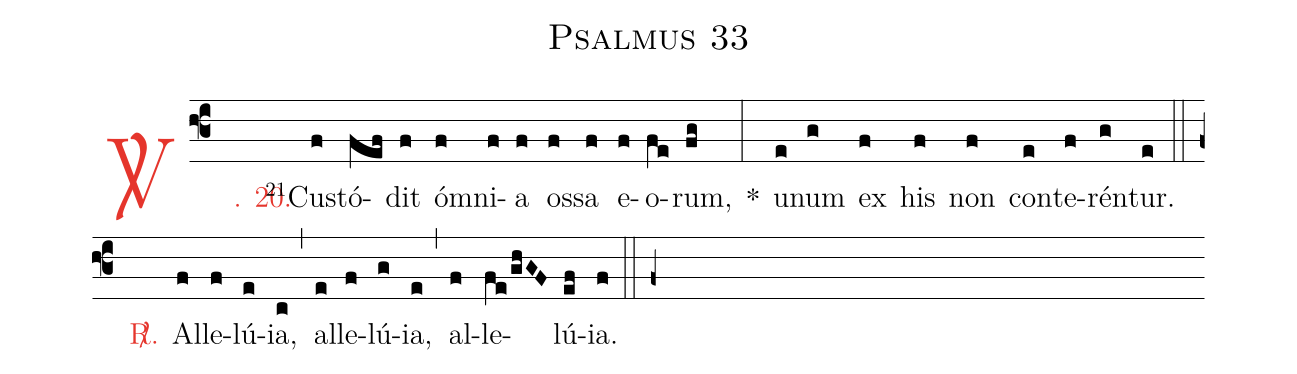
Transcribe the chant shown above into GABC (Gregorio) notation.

name: Psalmus 33;
%%
(f3)

<c><sp>V/</sp>. 20.</c>() <v>\VSup{21}</v>Cu(f)stó(fef)dit(f) óm(f)ni(f)a(f) os(f)sa(f) e(f)o(fe)rum,(fg) *(:) u(e)num(g) ex(f) his(f) non(f) con(e)te(f)rén(g)tur.(e)

(::)

<nlba><c><sp>R/</sp>.</c>() Al</nlba>(f)le(f)lú(e)ia,(c) (,) al(e)le(f)lú(g)ia,(e) (,) al(f)le(fe/ghGF)lú(ef)ia.(f)

(::)

(f+)
